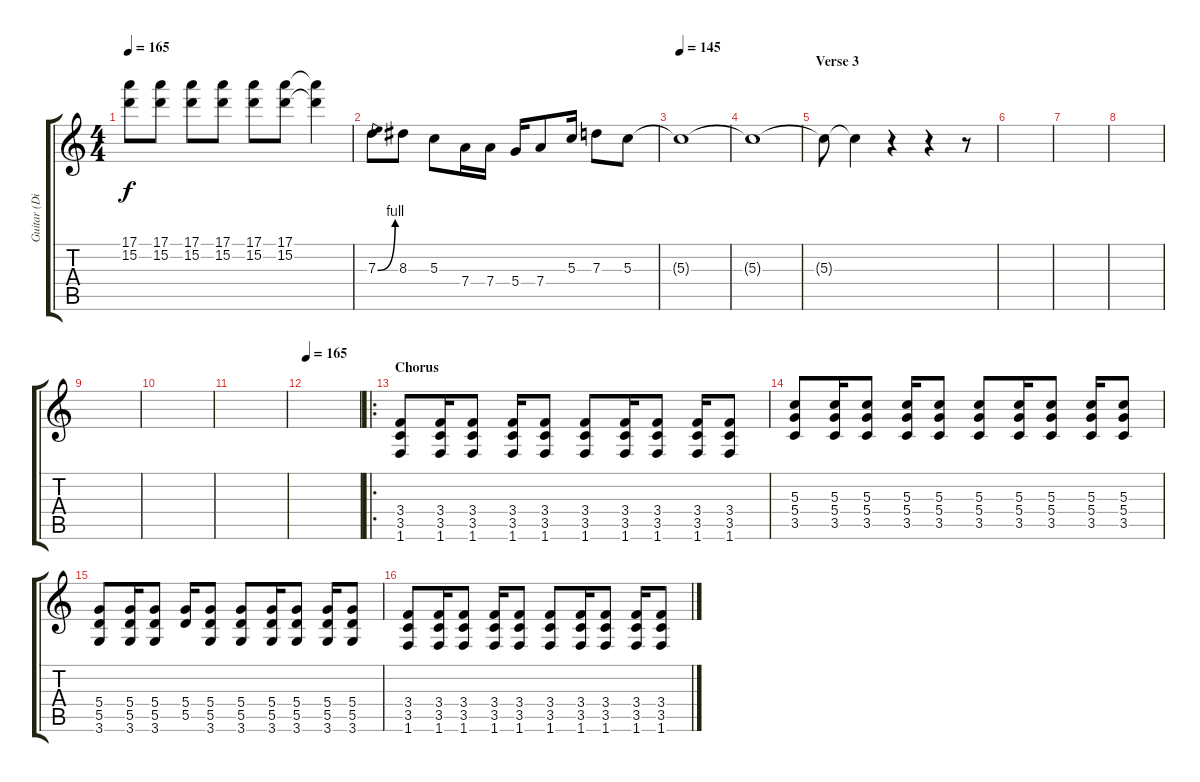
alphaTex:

\track ("Guitar (Dist.) " "Guitar (Di") {instrument distortionguitar}
\staff {score tabs}
\tuning (E4 B3 G3 D3 A2 E2) {hide}
\ts (4 4)
\tempo 165
\clef g2
\ks c
(17.1 15.2).8{dy f} (17.1 15.2).8 (17.1 15.2).8 (17.1 15.2).8 (17.1 15.2).8 (17.1 15.2).8 (17.1{t} 15.2{t}).4 |
7.3{be (bend 0 0 60 4)}.8 8.3.8 5.3.8 7.4.16 7.4.16 5.4.16 7.4.8 5.3.16 7.3.8 5.3.8 |
\tempo 145
5.3{t}.1 |
5.3{t}.1 |
\section ("" "Verse 3")
5.3{t}.8 5.3{t}.4 r.4 r.4 r.8 |
|
|
|
|
|
|
\tempo 165
|
\ro
\section ("" "Chorus")
(3.4 3.5 1.6).8 (3.4 3.5 1.6).16 (3.4 3.5 1.6).8 (3.4 3.5 1.6).16 (3.4 3.5 1.6).8 (3.4 3.5 1.6).8 (3.4 3.5 1.6).16 (3.4 3.5 1.6).8 (3.4 3.5 1.6).16 (3.4 3.5 1.6).8 |
(5.3 5.4 3.5).8 (5.3 5.4 3.5).16 (5.3 5.4 3.5).8 (5.3 5.4 3.5).16 (5.3 5.4 3.5).8 (5.3 5.4 3.5).8 (5.3 5.4 3.5).16 (5.3 5.4 3.5).8 (5.3 5.4 3.5).16 (5.3 5.4 3.5).8 |
(5.4 5.5 3.6).8 (5.4 5.5 3.6).16 (5.4 5.5 3.6).8 (5.4 5.5).16 (5.4 5.5 3.6).8 (5.4 5.5 3.6).8 (5.4 5.5 3.6).16 (5.4 5.5 3.6).8 (5.4 5.5 3.6).16 (5.4 5.5 3.6).8 |
(3.4 3.5 1.6).8 (3.4 3.5 1.6).16 (3.4 3.5 1.6).8 (3.4 3.5 1.6).16 (3.4 3.5 1.6).8 (3.4 3.5 1.6).8 (3.4 3.5 1.6).16 (3.4 3.5 1.6).8 (3.4 3.5 1.6).16 (3.4 3.5 1.6).8
